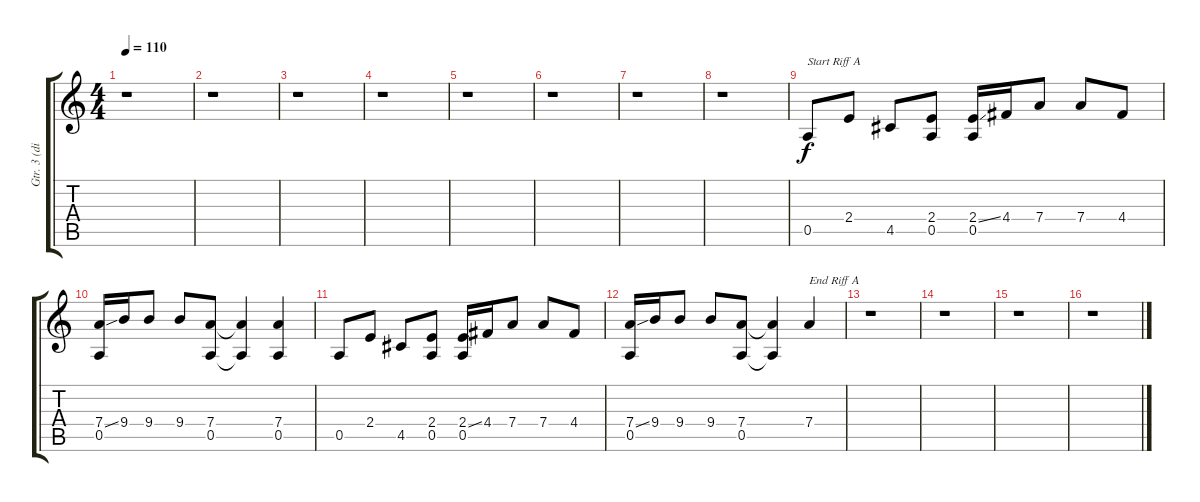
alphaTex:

\track ("Gtr. 3 (dist.)" "Gtr. 3 (di") {instrument distortionguitar}
\staff {score tabs}
\tuning (E4 B3 G3 D3 A2 E2) {hide}
\ts (4 4)
\tempo 110
\clef g2
\ks c
r.1{dy f} |
r.1 |
r.1 |
r.1 |
r.1 |
r.1 |
r.1 |
r.1 |
0.5.8{txt "Start Riff A"} 2.4.8 4.5.8 (2.4 0.5).8 (2.4{ss} 0.5).16 4.4.16 7.4.8 7.4.8 4.4.8 |
(7.4{ss} 0.5).16 9.4.16 9.4.8 9.4.8 (7.4 0.5).8 (7.4{t} 0.5{t}).4 (7.4 0.5).4 |
0.5.8 2.4.8 4.5.8 (2.4 0.5).8 (2.4{ss} 0.5).16 4.4.16 7.4.8 7.4.8 4.4.8 |
(7.4{ss} 0.5).16 9.4.16 9.4.8 9.4.8 (7.4 0.5).8 (7.4{t} 0.5{t}).4 7.4.4{txt "End Riff A"} |
r.1 |
r.1 |
r.1 |
r.1
